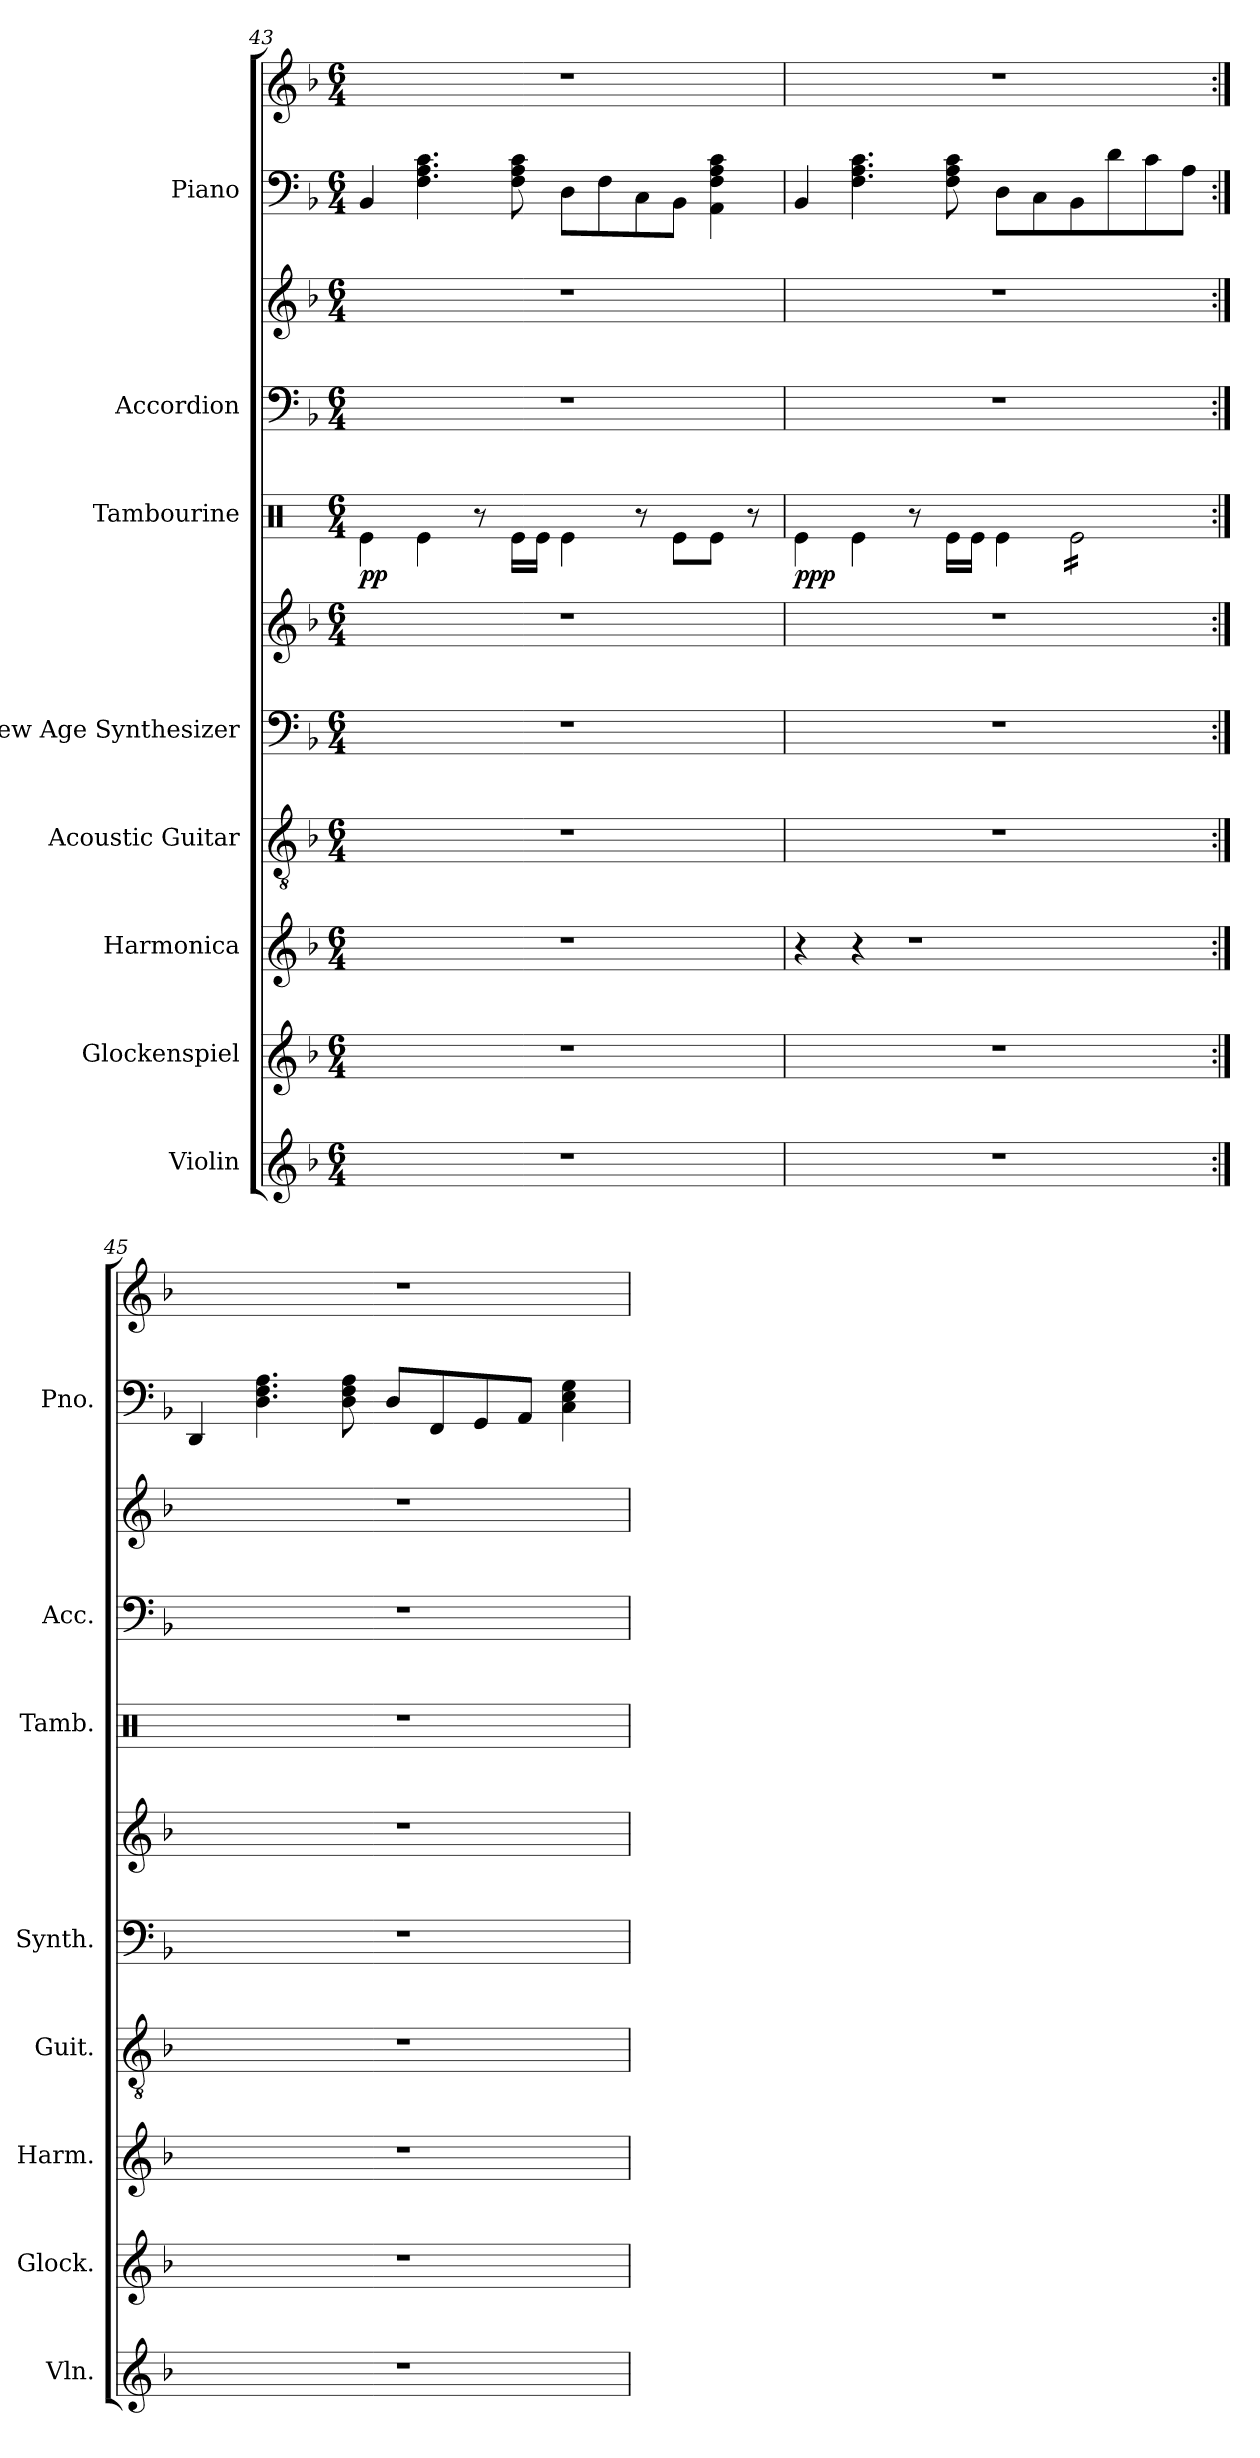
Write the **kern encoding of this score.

**kern	**kern	**kern	**kern	**kern	**kern	**kern	**dynam	**kern	**kern	**kern	**kern
*part8	*part7	*part6	*part5	*part4	*part4	*part3	*part3	*part2	*part2	*part1	*part1
*staff11	*staff10	*staff9	*staff8	*staff7	*staff6	*staff5	*staff5	*staff4	*staff3	*staff2	*staff1
*I"Violin	*I"Glockenspiel	*I"Harmonica	*I"Acoustic Guitar	*I"New Age Synthesizer	*	*I"Tambourine	*	*I"Accordion	*	*I"Piano	*
*I'Vln.	*I'Glock.	*I'Harm.	*I'Guit.	*I'Synth.	*	*I'Tamb.	*	*I'Acc.	*	*I'Pno.	*
*clefG2	*clefG2	*clefG2	*clefGv2	*clefF4	*clefG2	*clefX	*	*clefF4	*clefG2	*clefF4	*clefG2
*	*ITrd-14c-24	*	*	*	*	*	*	*	*	*	*
*k[b-]	*k[b-]	*k[b-]	*k[b-]	*k[b-]	*k[b-]	*k[]	*	*k[b-]	*k[b-]	*k[b-]	*k[b-]
*M6/4	*M6/4	*M6/4	*M6/4	*M6/4	*M6/4	*M6/4	*	*M6/4	*M6/4	*M6/4	*M6/4
=43	=43	=43	=43	=43	=43	=43	=43	=43	=43	=43	=43
!	!	!	!	!	!	!	!LO:DY:b	!	!	!	!
1.r	1.r	1.r	1.r	1.r	1.r	4Re\	pp	1.r	1.r	4BB-/	1.r
.	.	.	.	.	.	4Re\	.	.	.	4.F\ 4.A\ 4.c\	.
.	.	.	.	.	.	8r	.	.	.	.	.
.	.	.	.	.	.	16Re\LL	.	.	.	8F\ 8A\ 8c\	.
.	.	.	.	.	.	16Re\JJ	.	.	.	.	.
.	.	.	.	.	.	4Re\	.	.	.	8D\L	.
.	.	.	.	.	.	.	.	.	.	8F\	.
.	.	.	.	.	.	8r	.	.	.	8C\	.
.	.	.	.	.	.	8Re\L	.	.	.	8BB-\J	.
.	.	.	.	.	.	8Re\J	.	.	.	4AA\ 4F\ 4A\ 4c\	.
.	.	.	.	.	.	8r	.	.	.	.	.
!!LO:PB:g=z
=44	=44	=44	=44	=44	=44	=44	=44	=44	=44	=44	=44
!	!	!	!	!	!	!	!LO:DY:b	!	!	!	!
1.r	1.r	4r	1.r	1.r	1.r	4Re\	ppp	1.r	1.r	4BB-/	1.r
.	.	4r	.	.	.	4Re\	.	.	.	4.F\ 4.A\ 4.c\	.
.	.	1r	.	.	.	8r	.	.	.	.	.
.	.	.	.	.	.	16Re\LL	.	.	.	8F\ 8A\ 8c\	.
.	.	.	.	.	.	16Re\JJ	.	.	.	.	.
.	.	.	.	.	.	4Re\	.	.	.	8D\L	.
.	.	.	.	.	.	.	.	.	.	8C\	.
*	*	*	*	*	*	*tremolo	*	*	*	*	*
.	.	.	.	.	.	16Re\LL	.	.	.	8BB-\	.
.	.	.	.	.	.	16Re\	.	.	.	.	.
.	.	.	.	.	.	16Re\	.	.	.	8d\	.
.	.	.	.	.	.	16Re\	.	.	.	.	.
.	.	.	.	.	.	16Re\	.	.	.	8c\	.
.	.	.	.	.	.	16Re\	.	.	.	.	.
.	.	.	.	.	.	16Re\	.	.	.	8A\J	.
.	.	.	.	.	.	16Re\JJ	.	.	.	.	.
*	*	*	*	*	*	*Xtremolo	*	*	*	*	*
=45:|!	=45:|!	=45:|!	=45:|!	=45:|!	=45:|!	=45:|!	=45:|!	=45:|!	=45:|!	=45:|!	=45:|!
1.r	1.r	1.r	1.r	1.r	1.r	1.r	.	1.r	1.r	4DD/	1.r
.	.	.	.	.	.	.	.	.	.	4.D\ 4.F\ 4.A\	.
.	.	.	.	.	.	.	.	.	.	8D\ 8F\ 8A\	.
.	.	.	.	.	.	.	.	.	.	8D/L	.
.	.	.	.	.	.	.	.	.	.	8FF/	.
.	.	.	.	.	.	.	.	.	.	8GG/	.
.	.	.	.	.	.	.	.	.	.	8AA/J	.
.	.	.	.	.	.	.	.	.	.	4C\ 4E\ 4G\	.
=	=	=	=	=	=	=	=	=	=	=	=
*-	*-	*-	*-	*-	*-	*-	*-	*-	*-	*-	*-
